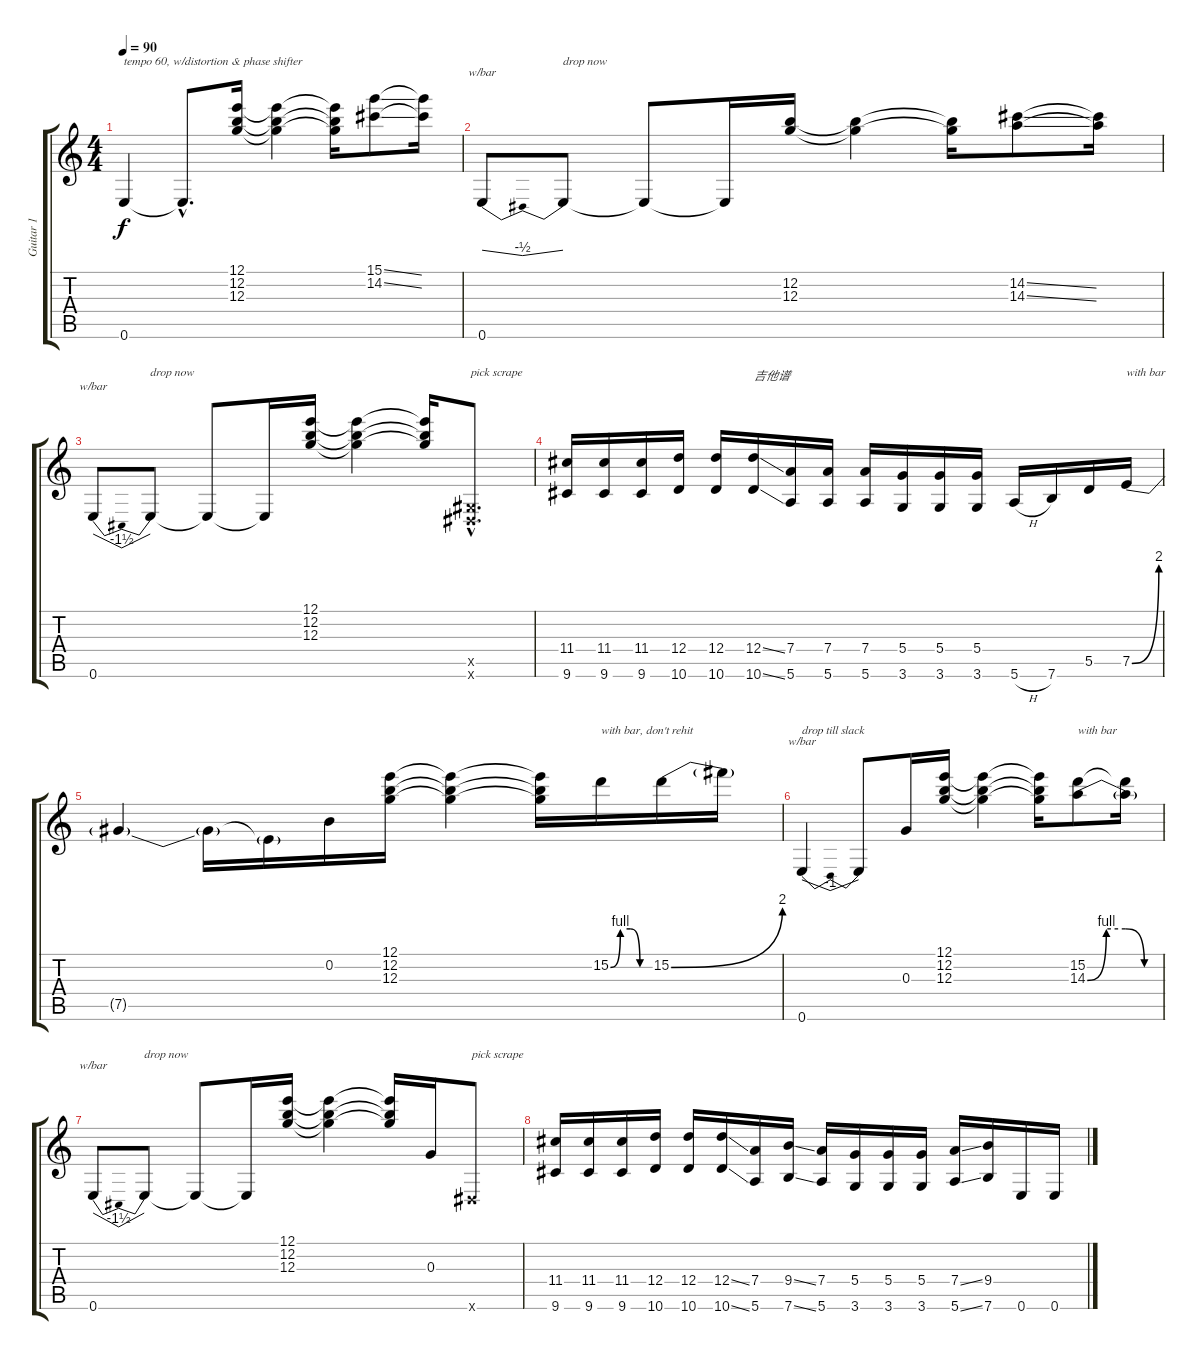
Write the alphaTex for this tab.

\track ("Guitar 1" "Guitar 1") {instrument electricguitarclean}
\staff {score tabs}
\tuning (E4 B3 G3 D3 A2 E2) {hide}
\ts (4 4)
\tempo 90
\clef g2
\ks c
0.6.4{txt "tempo 60, w/distortion & phase shifter" dy f} 0.6{hac t}.8{d} (12.1 12.2 12.3).16 (12.1{t} 12.2{t} 12.3{t}).4 (12.1{t} 12.2{t} 12.3{t}).16 (15.1{ss} 14.2{ss}).8 (15.1{t} 14.2{t}).16 |
0.6.8{tbe (dip default 0 0 30 -2 60 0)} 0.6{t}.8{txt "drop now"} 0.6{t}.8 0.6{t}.16 (12.2 12.3).16 (12.2{t} 12.3{t}).4 (12.2{t} 12.3{t}).16 (14.2{ss} 14.3{ss}).8 (14.2{t} 14.3{t}).16 |
0.6.8{tbe (dip default 0 0 30 -6 60 0)} 0.6{t}.8{txt "drop now"} 0.6{t}.8 0.6{t}.16 (12.1 12.2 12.3).16 (12.1{t} 12.2{t} 12.3{t}).4 (12.1{t} 12.2{t} 12.3{t}).16 (-1.5{hac x} -1.6{hac x}).8{d txt "pick scrape"} |
(11.4 9.6).16 (11.4 9.6).16 (11.4 9.6).16 (12.4 10.6).16 (12.4 10.6).16 (12.4{ss} 10.6{ss}).16{txt "吉他谱"} (7.4 5.6).16 (7.4 5.6).16 (7.4 5.6).16 (5.4 3.6).16 (5.4 3.6).16 (5.4 3.6).16 5.6{h}.16 7.6.16 5.5.16 7.5{be (bend 0 0 60 8)}.16{txt "with bar"} |
7.5{t}.4 7.5{t}.16 7.5{t}.16 0.2.16 (12.1 12.2 12.3).16 (12.1{t} 12.2{t} 12.3{t}).4 (12.1{t} 12.2{t} 12.3{t}).16 15.2{be (custom 0 0 15 4 30 4 45 0 60 0)}.16{txt "with bar, don't rehit"} 15.2{be (bend 0 0 60 8)}.16 15.2{t}.16 |
0.6.4{tbe (dip default 0 0 30 -4 60 0) txt "drop till slack"} 0.6{t}.8 0.3.16 (12.1 12.2 12.3).16 (12.1{t} 12.2{t} 12.3{t}).4 (12.1{t} 12.2{t} 12.3{t}).16 (15.2 14.3{be (custom 0 0 15 4 30 4 45 0 60 0)}).8{txt "with bar"} (15.2{t} 14.3{t}).16 |
0.6.8{tbe (dip default 0 0 30 -6 60 0)} 0.6{t}.8{txt "drop now"} 0.6{t}.8 0.6{t}.16 (12.1 12.2 12.3).16 (12.1{t} 12.2{t} 12.3{t}).4 (12.1{t} 12.2{t} 12.3{t}).16 0.3.16 -1.6{x}.8{txt "pick scrape"} |
(11.4 9.6).16 (11.4 9.6).16 (11.4 9.6).16 (12.4 10.6).16 (12.4 10.6).16 (12.4{ss} 10.6{ss}).16 (7.4 5.6).16 (9.4{ss} 7.6{ss}).16 (7.4 5.6).16 (5.4 3.6).16 (5.4 3.6).16 (5.4 3.6).16 (7.4{ss} 5.6{ss}).16 (9.4 7.6).16 0.6.16 0.6.16
